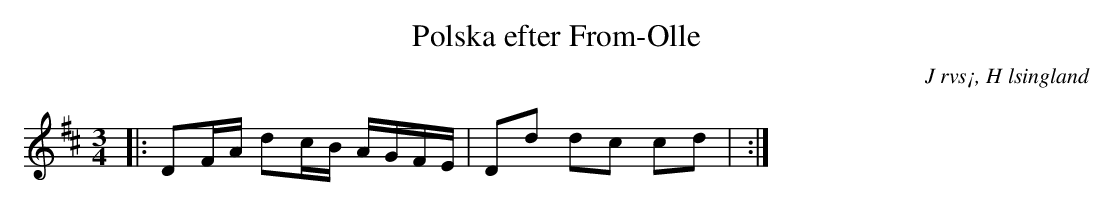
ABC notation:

X:1
T:Polska efter From-Olle
O:J rvs¡, H lsingland
M:3/4
L:1/8
K:D
|: DF/A/ dc/B/ A/G/F/E/ | Dd dc cd | :|
